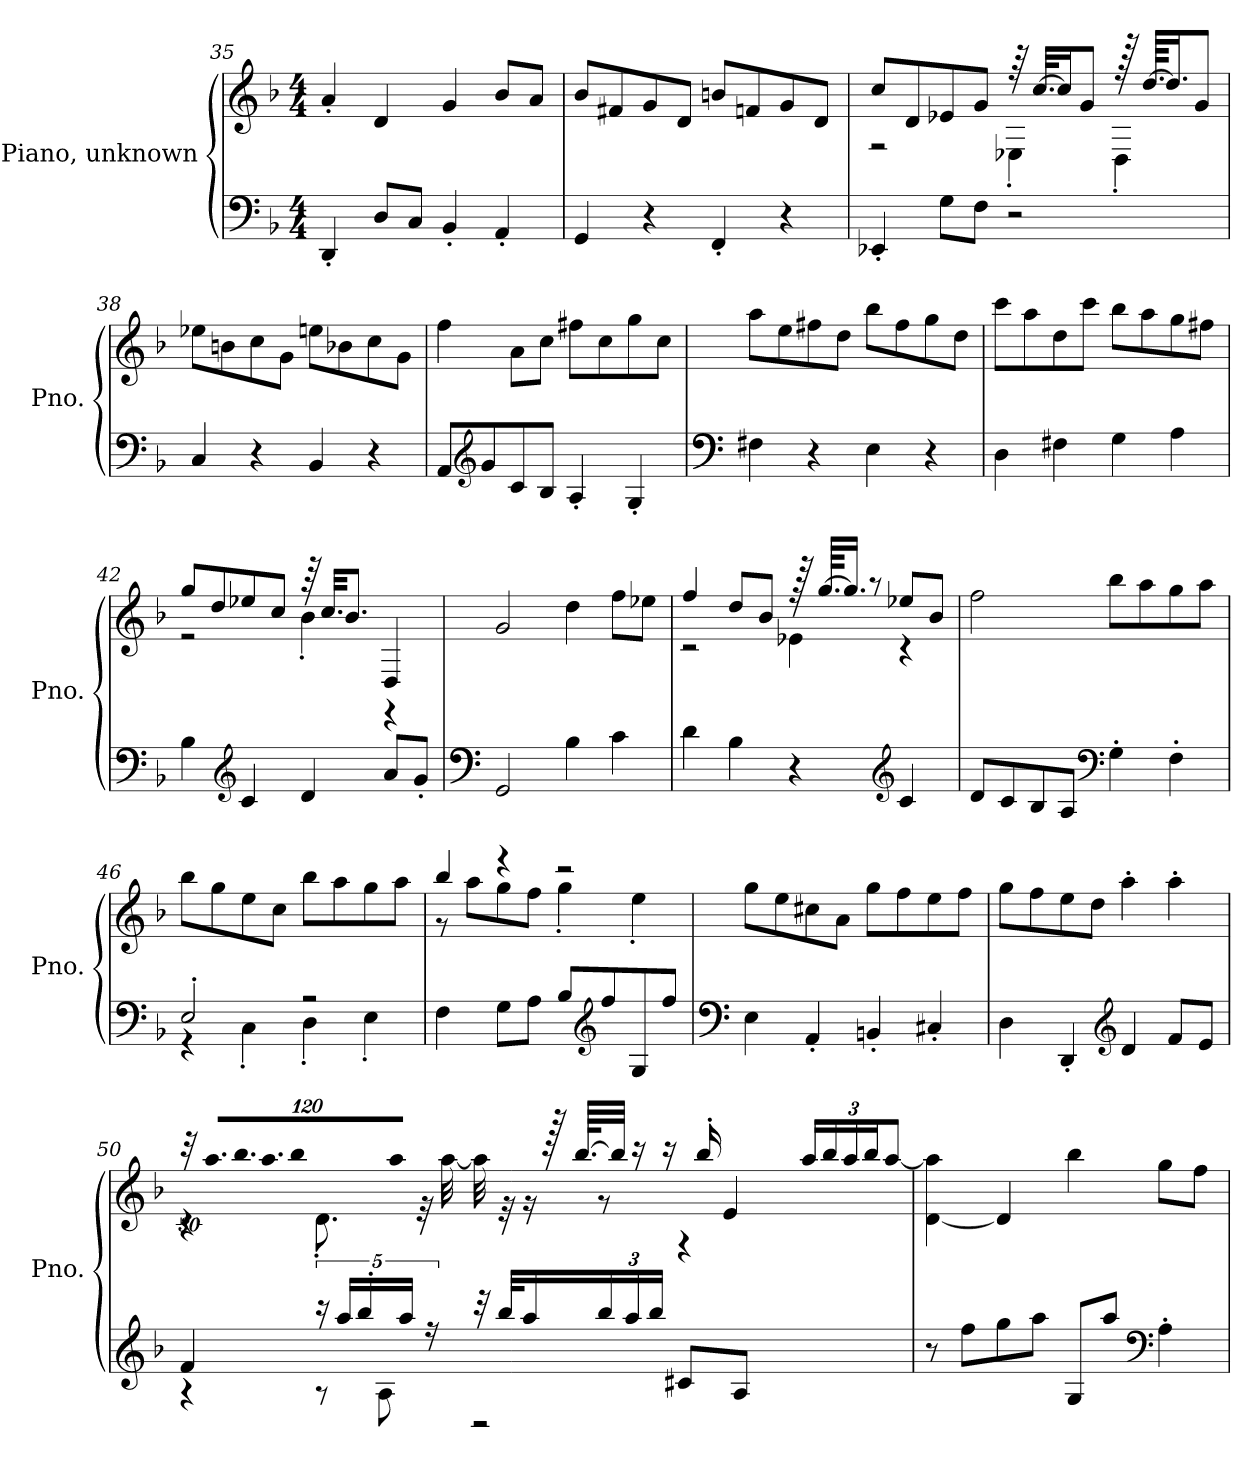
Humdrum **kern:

**kern	**kern
*part1	*part1
*staff2	*staff1
*I"Piano, unknown	*
*I'Pno.	*
*clefF4	*clefG2
*k[b-]	*k[b-]
*M4/4	*M4/4
=35	=35
4DD'/	4a'/
8D/L	4d/
8C/J	.
4BB-'/	4g/
4AA'/	8b-/L
.	8a/J
=36	=36
4GG/	8b-/L
.	8f#X/
4r	8g/
.	8d/J
4FF'/	8bn/L
.	8fn/
4r	8g/
.	8d/J
!!LO:LB:g=z
=37	=37
*	*^
4EE-X'/	8cc/L	2r
.	8d/	.
8G\L	8e-X/	.
8F\J	8g/J	.
2r	64r	4E-X'\
.	[32.cc/KLL	.
.	16cc/J]	.
.	8g/J	.
.	128r	4D'\
.	[64.dd/KKLL	.
.	16.dd/J]	.
.	8g/J	.
*	*v	*v
=38	=38
4C/	8ee-X\L
.	8bn\
4r	8cc\
.	8g\J
4BB-/	8een\L
.	8b-X\
4r	8cc\
.	8g\J
=39	=39
8AA/L	4ff\
*clefG2	*
8g/	.
8c/	8a\L
8B-/J	8cc\J
4A'/	8ff#X\L
.	8cc\
4G'/	8gg\
.	8cc\J
!!LO:LB:g=z
=40	=40
*clefF4	*
4F#X\	8aa\L
.	8ee\
4r	8ff#X\
.	8dd\J
4E\	8bb-\L
.	8ff#\
4r	8gg\
.	8dd\J
=41	=41
4D\	8ccc\L
.	8aa\
4F#X\	8dd\
.	8ccc\J
4G\	8bb-\L
.	8aa\
4A\	8gg\
.	8ff#X\J
=42	=42
*	*^
4B-\	8gg/L	2r
.	8dd/	.
*clefG2	*	*
4c/	8ee-X/	.
.	8cc/J	.
4d/	64r	4b-'\
.	32.cc/KKL	.
.	8.b-/J	.
8a/L	4D/	4r
8g'/J	.	.
*	*v	*v
=43	=43
*clefF4	*
2GG/	2g/
4B-\	4dd\
4c\	8ff\L
.	8ee-X\J
!!LO:LB:g=z
=44	=44
*	*^
4d\	4ff/	2r
4B-\	8dd/L	.
.	8b-/J	.
4r	128r	4e-X\
.	[64.gg/KKLL	.
.	16.gg/JJ]	.
.	8r	.
*clefG2	*	*
4c/	8ee-X/L	4r
.	8b-/J	.
*	*v	*v
=45	=45
8d/L	2ff\
8c/	.
8B-/	.
8A/J	.
*clefF4	*
4G'\	8bb-\L
.	8aa\
4F'\	8gg\
.	8aa\J
=46	=46
*^	*
2E'/	4r	8bb-\L
.	.	8gg\
.	4C'\	8ee\
.	.	8cc\J
2r	4D'\	8bb-\L
.	.	8aa\
.	4E'\	8gg\
.	.	8aa\J
*v	*v	*
=47	=47
*	*^
4F\	4bb-/	8r
.	.	8aa\L
8G\L	4r	8gg\
8A\J	.	8ff\J
8B-/L	2r	4gg'\
*clefG2	*	*
8ff/	.	.
8G/	.	4ee'\
8ff/J	.	.
*	*v	*v
!!LO:LB:g=z
=48	=48
*clefF4	*
4E\	8gg\L
.	8ee\
4AA'/	8cc#X\
.	8a\J
4BBn'/	8gg\L
.	8ff\
4C#X'/	8ee\
.	8ff\J
=49	=49
4D\	8gg\L
.	8ff\
4DD'/	8ee\
.	8dd\J
*clefG2	*
4d/	4aa'\
8f/L	4aa'\
8e/J	.
!!LO:LB:g=z
=50	=50
*^	*
!	!	!LO:N:vis=64
*	*	*^
4f/	4r	960%17r	4r
!	!	!LO:N:vis=32.	!
.	.	1920%103aa/LLL	.
!	!	!LO:N:vis=32.	!
.	.	1920%103bb-/	.
!	!	!LO:N:vis=32.	!
.	.	1920%103aa/	.
!	!	!LO:N:vis=32	!
.	.	640%23bb-/	.
!	!	!LO:N:vis=32	!
.	.	640%23aa/JJJ	.
20r	8r	.	8.d'\
.	.	128r	.
.	.	[64.bb-/KLLL	.
.	.	32bb-/JJJ]	.
20aa/LL	.	.	.
.	.	16r	.
20bb-'/	.	.	.
.	8A\	.	.
.	.	16r	.
20aa/JJ	.	.	.
.	.	.	32r
.	.	16bb-'/	.
20r	.	.	.
.	.	.	[32aa\
32r	2r	.	32aa\]
.	.	4e/	.
32bb-/KLL	.	.	32r
16aa/	.	.	16r
*Xbrackettup	*	*	*
24bb-/	.	.	8r
24aa/	.	.	.
24bb-/JJ	.	.	.
8c#X/L	.	.	4r
*	*	*Xbrackettup	*
.	.	24aa/LL	.
.	.	24bb-/	.
.	.	24aa/	.
8A/J	.	.	.
.	.	24bb-/J	.
.	.	[12aa/J	.
1920ryy	1920ryy	.	1920ryy
*v	*v	*	*
*	*v	*v
=51	=51
8r	[4d\ 4aa\]
8ff\L	.
8gg\	4d/]
8aa\J	.
8G/L	4bb-\
8aa/J	.
*clefF4	*
4A'\	8gg\L
.	8ff\J
=	=
*-	*-
